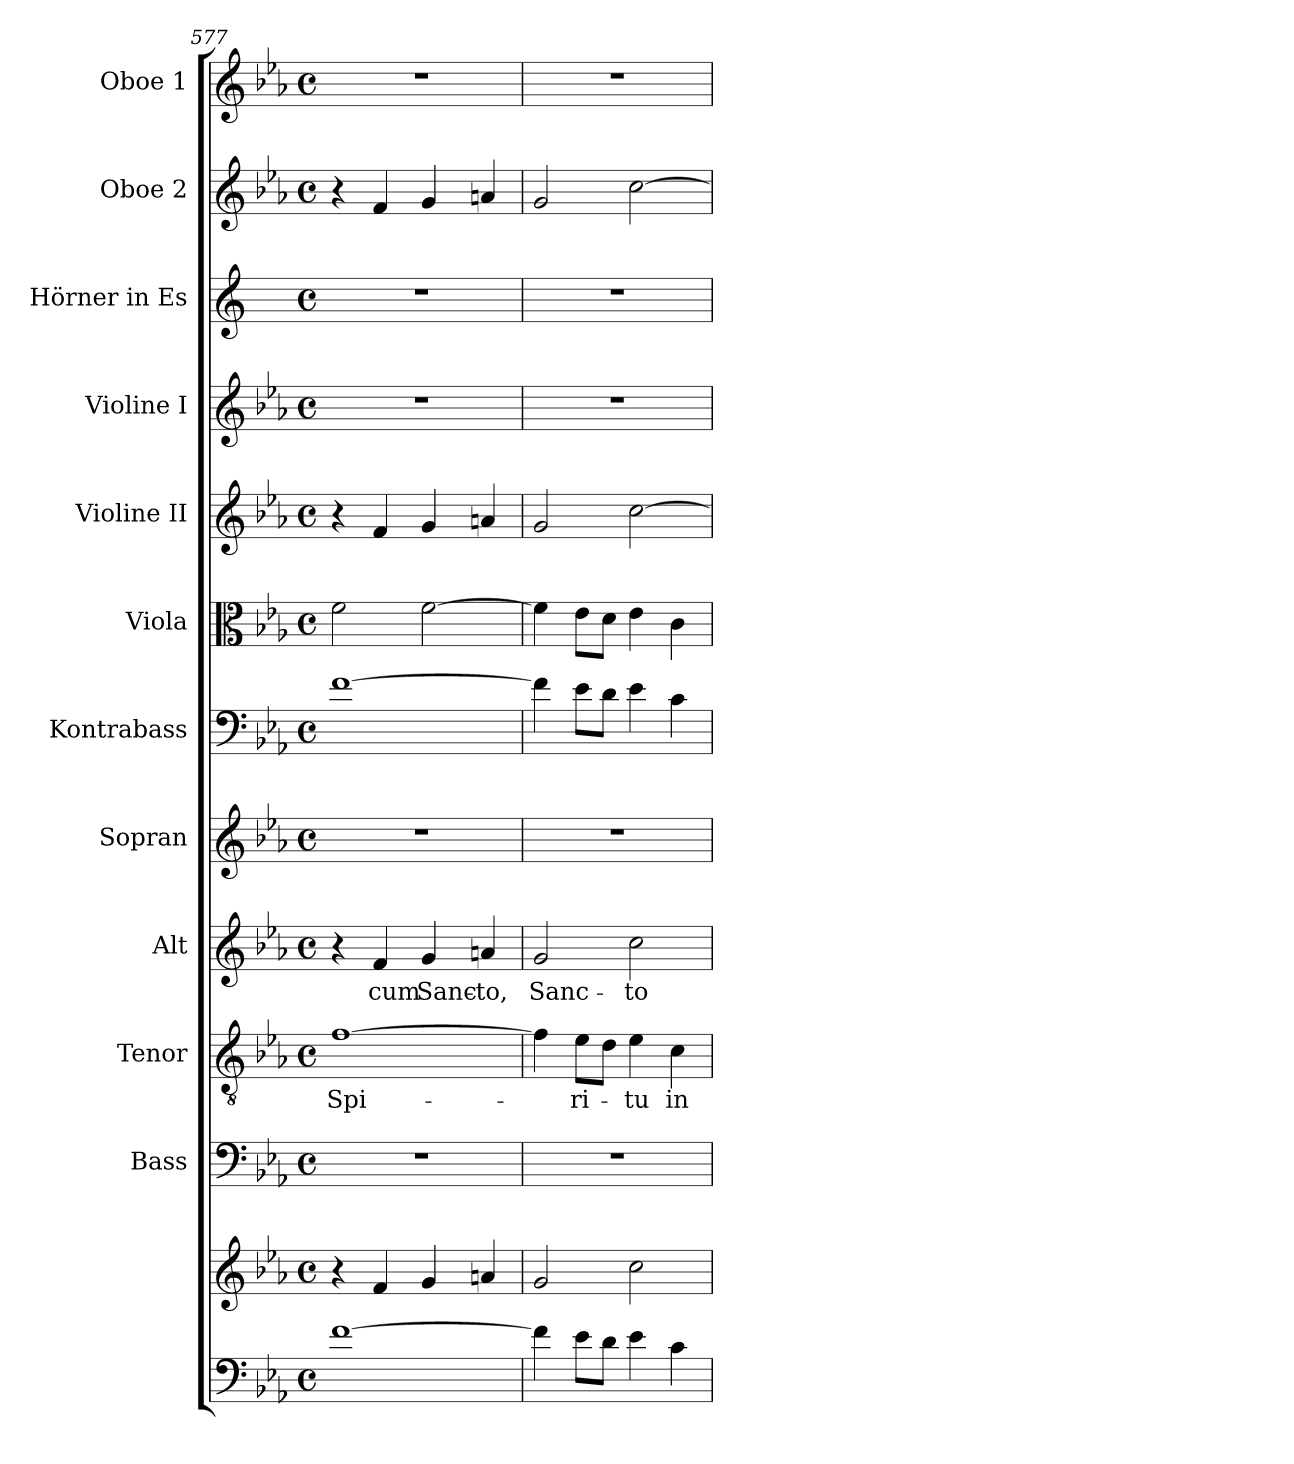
**kern	**kern	**kern	**kern	**text	**kern	**text	**kern	**kern	**kern	**kern	**kern	**kern	**kern	**kern
*part12	*part12	*part11	*part10	*part10	*part9	*part9	*part8	*part7	*part6	*part5	*part4	*part3	*part2	*part1
*staff13	*staff12	*staff11	*staff10	*staff10	*staff9	*staff9	*staff8	*staff7	*staff6	*staff5	*staff4	*staff3	*staff2	*staff1
*	*	*I"Bass	*I"Tenor	*	*I"Alt	*	*I"Sopran	*I"Kontrabass	*I"Viola	*I"Violine II	*I"Violine I	*I"Hörner in Es	*I"Oboe 2	*I"Oboe 1
*	*	*I'B.	*I'T.	*	*I'A.	*	*I'S.	*I'Kb.	*I'Vla.	*I'Vl. II	*I'Vl. I	*	*I'Ob. 2	*I'Ob. 1
*clefF4	*clefG2	*clefF4	*clefGv2	*	*clefG2	*	*clefG2	*clefF4	*clefC3	*clefG2	*clefG2	*clefG2	*clefG2	*clefG2
*	*	*	*	*	*	*	*	*ITrd7c12	*	*	*	*ITrd5c9	*	*
*k[b-e-a-]	*k[b-e-a-]	*k[b-e-a-]	*k[b-e-a-]	*	*k[b-e-a-]	*	*k[b-e-a-]	*k[b-e-a-]	*k[b-e-a-]	*k[b-e-a-]	*k[b-e-a-]	*k[b-e-a-]	*k[b-e-a-]	*k[b-e-a-]
*E-:	*E-:	*E-:	*E-:	*	*E-:	*	*E-:	*E-:	*E-:	*E-:	*E-:	*E-:	*E-:	*E-:
*M4/4	*M4/4	*M4/4	*M4/4	*	*M4/4	*	*M4/4	*M4/4	*M4/4	*M4/4	*M4/4	*M4/4	*M4/4	*M4/4
*met(c)	*met(c)	*met(c)	*met(c)	*	*met(c)	*	*met(c)	*met(c)	*met(c)	*met(c)	*met(c)	*met(c)	*met(c)	*met(c)
=577	=577	=577	=577	=577	=577	=577	=577	=577	=577	=577	=577	=577	=577	=577
!	!	!	!	!LO:LY:b	!	!	!	!	!	!	!	!	!	!
[1f	4r	1r	[1f	Spi-	4r	.	1r	[1F	2f\	4r	1r	1r	4r	1r
!	!	!	!	!	!	!LO:LY:b	!	!	!	!	!	!	!	!
.	4f/	.	.	.	4f/	cum	.	.	.	4f/	.	.	4f/	.
!	!	!	!	!	!	!LO:LY:b	!	!	!	!	!	!	!	!
.	4g/	.	.	.	4g/	Sanc-	.	.	[2f\	4g/	.	.	4g/	.
!	!	!	!	!	!	!LO:LY:b	!	!	!	!	!	!	!	!
.	4an/	.	.	.	4an/	-to,	.	.	.	4an/	.	.	4an/	.
=578	=578	=578	=578	=578	=578	=578	=578	=578	=578	=578	=578	=578	=578	=578
!	!	!	!	!	!	!LO:LY:b	!	!	!	!	!	!	!	!
4f\]	2g/	1r	4f\]	.	2g/	Sanc-	1r	4F\]	4f\]	2g/	1r	1r	2g/	1r
!	!	!	!	!LO:LY:b	!	!	!	!	!	!	!	!	!	!
8e-\L	.	.	8e-\L	-ri-	.	.	.	8E-\L	8e-\L	.	.	.	.	.
8d\J	.	.	8d\J	.	.	.	.	8D\J	8d\J	.	.	.	.	.
!	!	!	!	!LO:LY:b	!	!LO:LY:b	!	!	!	!	!	!	!	!
4e-\	2cc\	.	4e-\	-tu	2cc\	-to	.	4E-\	4e-\	[2cc\	.	.	[2cc\	.
!	!	!	!	!LO:LY:b	!	!	!	!	!	!	!	!	!	!
4c\	.	.	4c\	in	.	.	.	4C\	4c\	.	.	.	.	.
=	=	=	=	=	=	=	=	=	=	=	=	=	=	=
*-	*-	*-	*-	*-	*-	*-	*-	*-	*-	*-	*-	*-	*-	*-
